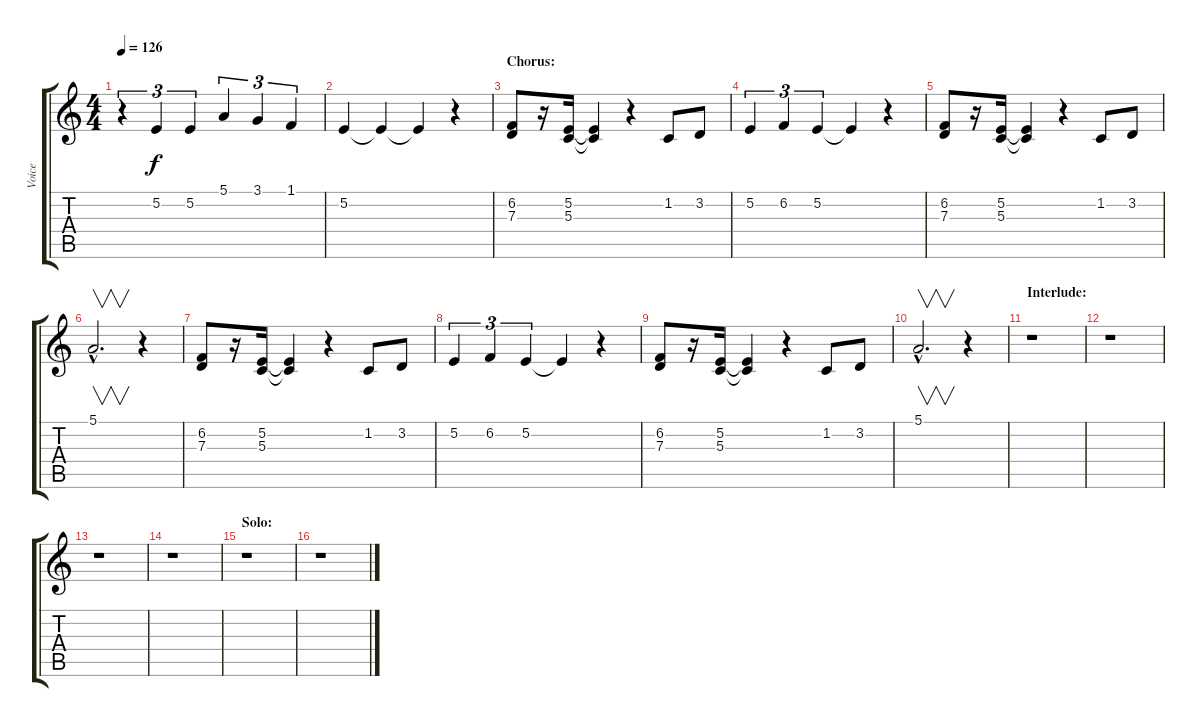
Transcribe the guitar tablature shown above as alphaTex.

\track ("Voice" "Voice") {instrument cello}
\staff {score tabs}
\tuning (E4 B3 G3 D3 A2 E2) {hide}
\ts (4 4)
\tempo 126
\clef g2
\ks c
r.4{tu (3 2) dy f} 5.2.4{tu (3 2)} 5.2.4{tu (3 2)} 5.1.4{tu (3 2)} 3.1.4{tu (3 2)} 1.1.4{tu (3 2)} |
5.2.4 5.2{t}.4 5.2{t}.4 r.4 |
\section ("" "Chorus:")
(6.2 7.3).8 r.16 (5.2 5.3).16 (5.2{t} 5.3{t}).4 r.4 1.2.8 3.2.8 |
5.2.4{tu (3 2)} 6.2.4{tu (3 2)} 5.2.4{tu (3 2)} 5.2{t}.4 r.4 |
(6.2 7.3).8 r.16 (5.2 5.3).16 (5.2{t} 5.3{t}).4 r.4 1.2.8 3.2.8 |
5.1{hac}.2{v d} r.4 |
(6.2 7.3).8 r.16 (5.2 5.3).16 (5.2{t} 5.3{t}).4 r.4 1.2.8 3.2.8 |
5.2.4{tu (3 2)} 6.2.4{tu (3 2)} 5.2.4{tu (3 2)} 5.2{t}.4 r.4 |
(6.2 7.3).8 r.16 (5.2 5.3).16 (5.2{t} 5.3{t}).4 r.4 1.2.8 3.2.8 |
5.1{hac}.2{v d} r.4 |
\section ("" "Interlude:")
r.1 |
r.1 |
r.1 |
r.1 |
\section ("" "Solo:")
r.1 |
r.1
